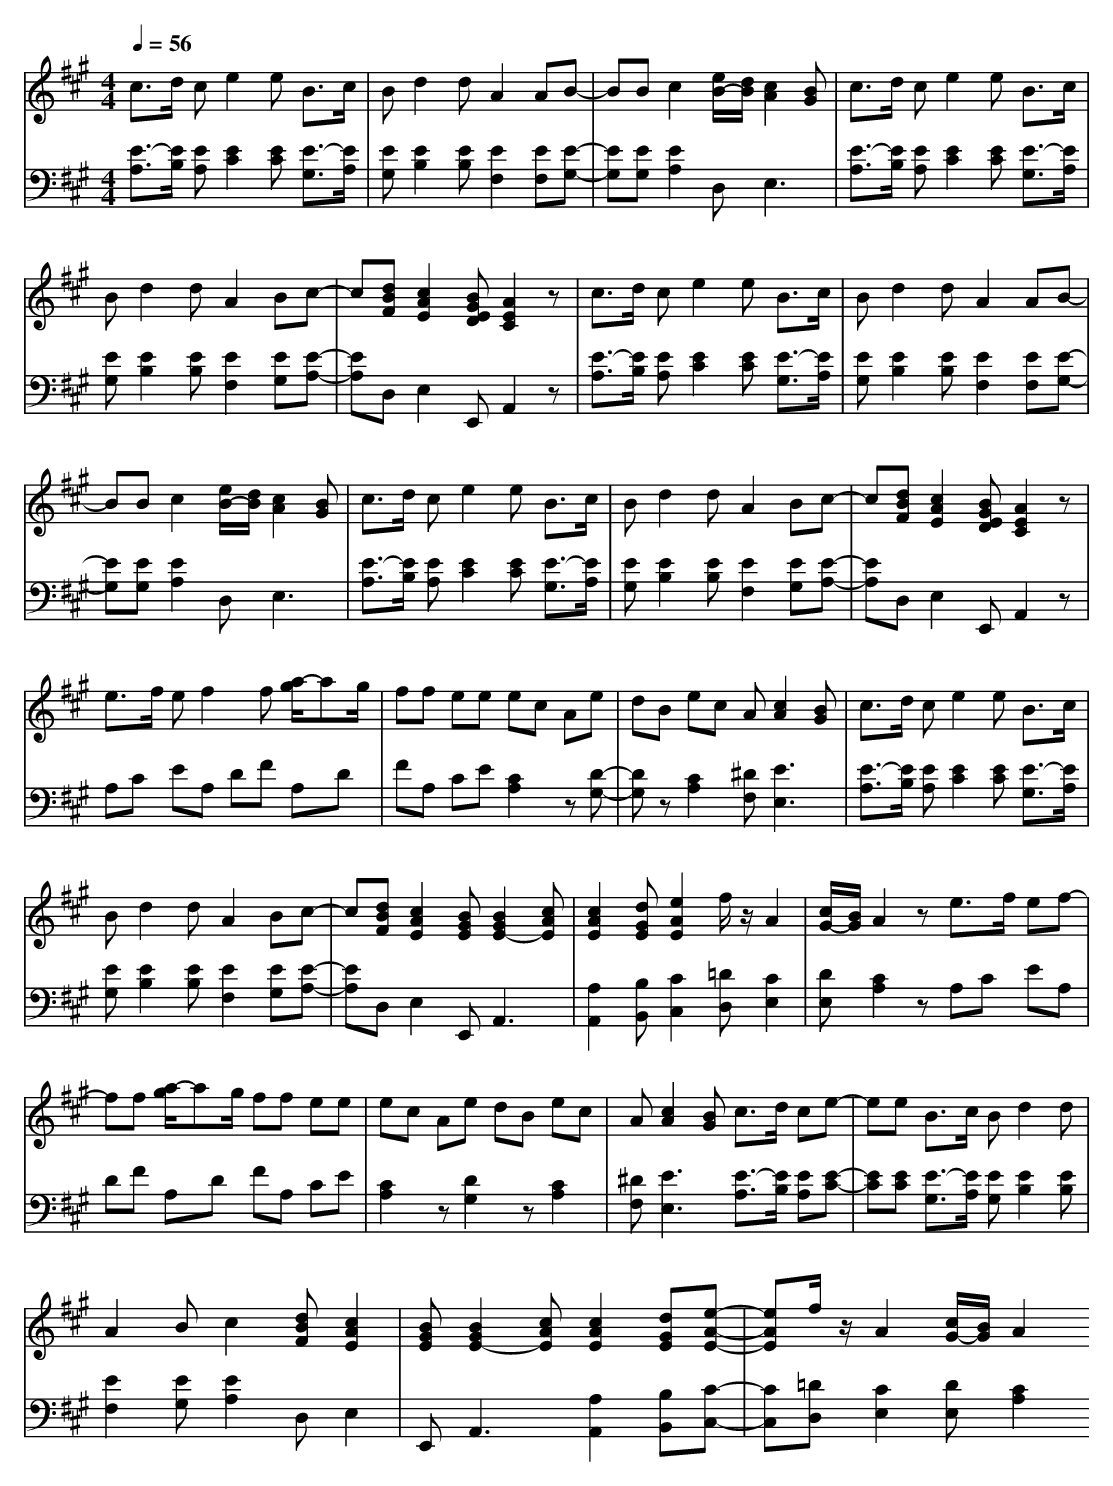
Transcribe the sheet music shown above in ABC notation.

X:1
T:
M: 4/4
L: 1/8
Q:1/4=56
K:A % 3 sharps
V:1
c3/2d/2 ce2e B3/2c/2|Bd2d A2 AB-|BB c2 [e/2B/2-][d/2B/2][c2A2][BG]|c3/2d/2 ce2e B3/2c/2|
Bd2d A2 Bc-|c[dBF] [c2A2E2] [BGED][A2E2C2]z|c3/2d/2 ce2e B3/2c/2|Bd2d A2 AB-|
BB c2 [e/2B/2-][d/2B/2][c2A2][BG]|c3/2d/2 ce2e B3/2c/2|Bd2d A2 Bc-|c[dBF] [c2A2E2] [BGED][A2E2C2]z|
e3/2f/2 ef2f [a/2-g/2]ag/2|ff ee ec Ae|dB ec A[c2A2][BG]|c3/2d/2 ce2e B3/2c/2|
Bd2d A2 Bc-|c[dBF] [c2A2E2] [BGE][B2G2E2-][cAE]|[c2A2E2] [dGE][e2A2E2]f/2z/2 A2|[c/2G/2-][B/2G/2]A2z e3/2f/2 ef-|
ff [a/2-g/2]ag/2 ff ee|ec Ae dB ec|A[c2A2][BG] c3/2d/2 ce-|ee B3/2c/2 Bd2d|
A2 Bc2[dBF] [c2A2E2]|[BGE][B2G2E2-][cAE] [c2A2E2] [dGE][e-A-E-]|[eAE]f/2z/2 A2 [c/2G/2-][B/2G/2]A2
V:2
[E3/2-A,3/2][E/2B,/2] [EA,][E2C2][EC] [E3/2-G,3/2][E/2A,/2]|[EG,][E2B,2][EB,] [E2F,2] [EF,][E-G,-]|[EG,][EG,] [E2A,2] D,2<E,2|[E3/2-A,3/2][E/2B,/2] [EA,][E2C2][EC] [E3/2-G,3/2][E/2A,/2]|
[EG,][E2B,2][EB,] [E2F,2] [EG,][E-A,-]|[EA,]D, E,2 E,,A,,2z|[E3/2-A,3/2][E/2B,/2] [EA,][E2C2][EC] [E3/2-G,3/2][E/2A,/2]|[EG,][E2B,2][EB,] [E2F,2] [EF,][E-G,-]|
[EG,][EG,] [E2A,2] D,2<E,2|[E3/2-A,3/2][E/2B,/2] [EA,][E2C2][EC] [E3/2-G,3/2][E/2A,/2]|[EG,][E2B,2][EB,] [E2F,2] [EG,][E-A,-]|[EA,]D, E,2 E,,A,,2z|
A,C EA, DF A,D|FA, CE [C2A,2] z[D-G,-]|[DG,]z [C2A,2] [^DF,][E3E,3]|[E3/2-A,3/2][E/2B,/2] [EA,][E2C2][EC] [E3/2-G,3/2][E/2A,/2]|
[EG,][E2B,2][EB,] [E2F,2] [EG,][E-A,-]|[EA,]D, E,2 E,,2<A,,2|[A,2A,,2] [B,B,,][C2C,2][=DD,] [C2E,2]|[DE,][C2A,2]z A,C EA,|
DF A,D FA, CE|[C2A,2] z[D2G,2]z [C2A,2]|[^DF,][E3E,3] [E3/2-A,3/2][E/2B,/2] [EA,][E-C-]|[EC][EC] [E3/2-G,3/2][E/2A,/2] [EG,][E2B,2][EB,]|
[E2F,2] [EG,][E2A,2]D, E,2|E,,2<A,,2 [A,2A,,2] [B,B,,][C-C,-]|[CC,][=DD,] [C2E,2] [DE,][C2A,2]
